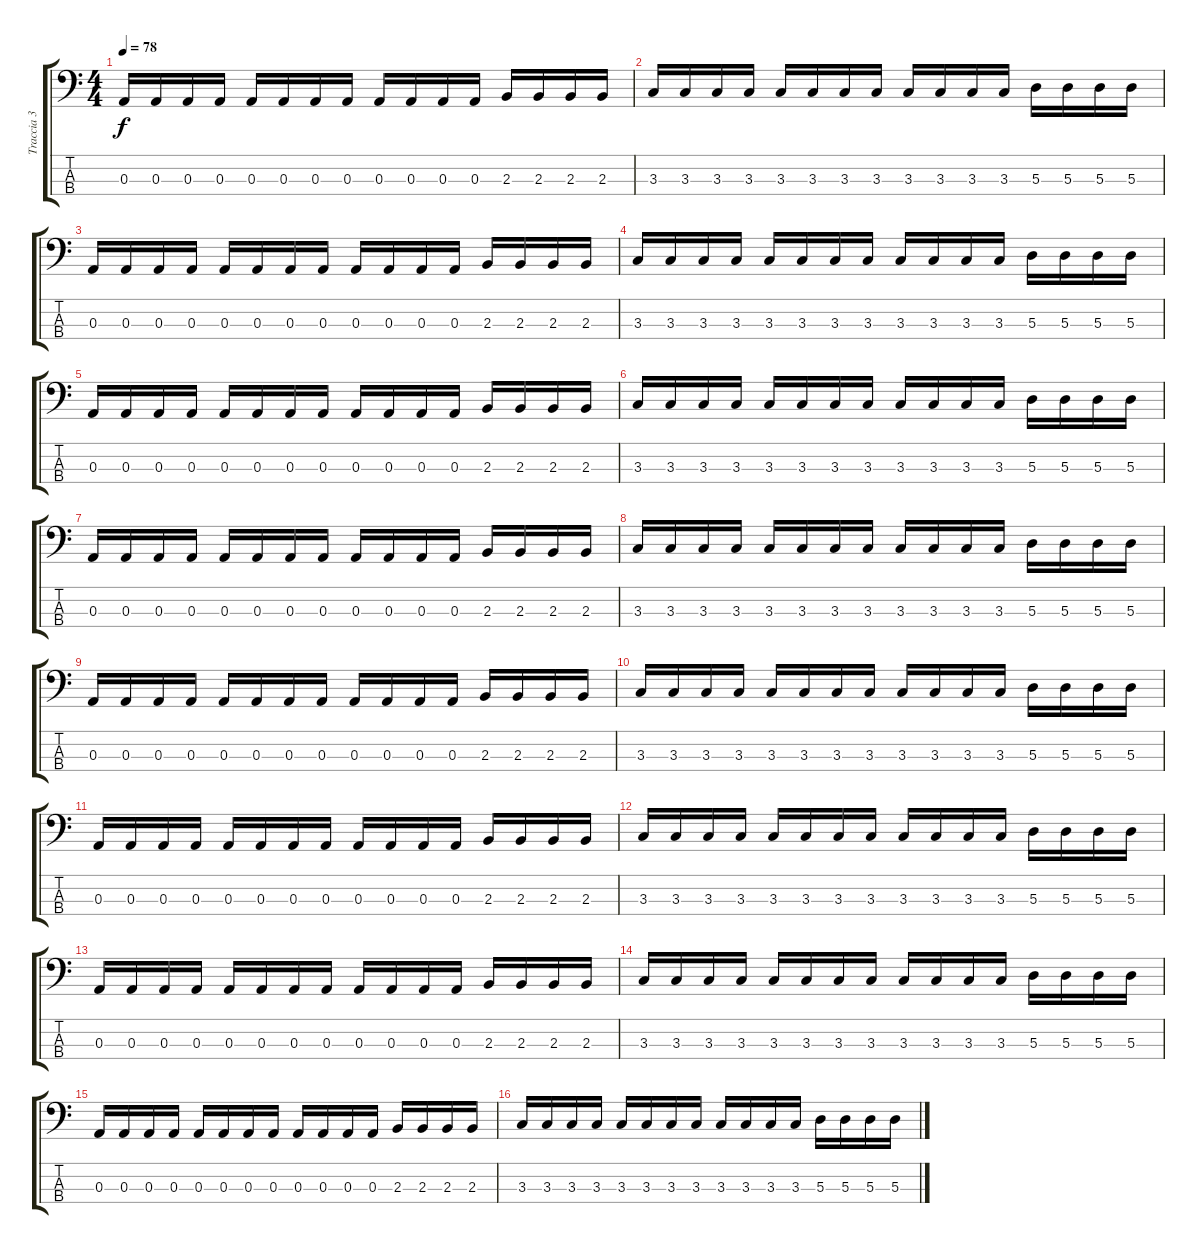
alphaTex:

\track ("Traccia 3" "Traccia 3") {instrument electricbassfinger}
\staff {score tabs}
\tuning (G2 D2 A1 E1) {hide}
\ts (4 4)
\tempo 78
\clef f4
\ks c
0.3.16{dy f} 0.3.16 0.3.16 0.3.16 0.3.16 0.3.16 0.3.16 0.3.16 0.3.16 0.3.16 0.3.16 0.3.16 2.3.16 2.3.16 2.3.16 2.3.16 |
3.3.16 3.3.16 3.3.16 3.3.16 3.3.16 3.3.16 3.3.16 3.3.16 3.3.16 3.3.16 3.3.16 3.3.16 5.3.16 5.3.16 5.3.16 5.3.16 |
0.3.16 0.3.16 0.3.16 0.3.16 0.3.16 0.3.16 0.3.16 0.3.16 0.3.16 0.3.16 0.3.16 0.3.16 2.3.16 2.3.16 2.3.16 2.3.16 |
3.3.16 3.3.16 3.3.16 3.3.16 3.3.16 3.3.16 3.3.16 3.3.16 3.3.16 3.3.16 3.3.16 3.3.16 5.3.16 5.3.16 5.3.16 5.3.16 |
0.3.16 0.3.16 0.3.16 0.3.16 0.3.16 0.3.16 0.3.16 0.3.16 0.3.16 0.3.16 0.3.16 0.3.16 2.3.16 2.3.16 2.3.16 2.3.16 |
3.3.16 3.3.16 3.3.16 3.3.16 3.3.16 3.3.16 3.3.16 3.3.16 3.3.16 3.3.16 3.3.16 3.3.16 5.3.16 5.3.16 5.3.16 5.3.16 |
0.3.16 0.3.16 0.3.16 0.3.16 0.3.16 0.3.16 0.3.16 0.3.16 0.3.16 0.3.16 0.3.16 0.3.16 2.3.16 2.3.16 2.3.16 2.3.16 |
3.3.16 3.3.16 3.3.16 3.3.16 3.3.16 3.3.16 3.3.16 3.3.16 3.3.16 3.3.16 3.3.16 3.3.16 5.3.16 5.3.16 5.3.16 5.3.16 |
0.3.16 0.3.16 0.3.16 0.3.16 0.3.16 0.3.16 0.3.16 0.3.16 0.3.16 0.3.16 0.3.16 0.3.16 2.3.16 2.3.16 2.3.16 2.3.16 |
3.3.16 3.3.16 3.3.16 3.3.16 3.3.16 3.3.16 3.3.16 3.3.16 3.3.16 3.3.16 3.3.16 3.3.16 5.3.16 5.3.16 5.3.16 5.3.16 |
0.3.16 0.3.16 0.3.16 0.3.16 0.3.16 0.3.16 0.3.16 0.3.16 0.3.16 0.3.16 0.3.16 0.3.16 2.3.16 2.3.16 2.3.16 2.3.16 |
3.3.16 3.3.16 3.3.16 3.3.16 3.3.16 3.3.16 3.3.16 3.3.16 3.3.16 3.3.16 3.3.16 3.3.16 5.3.16 5.3.16 5.3.16 5.3.16 |
0.3.16 0.3.16 0.3.16 0.3.16 0.3.16 0.3.16 0.3.16 0.3.16 0.3.16 0.3.16 0.3.16 0.3.16 2.3.16 2.3.16 2.3.16 2.3.16 |
3.3.16 3.3.16 3.3.16 3.3.16 3.3.16 3.3.16 3.3.16 3.3.16 3.3.16 3.3.16 3.3.16 3.3.16 5.3.16 5.3.16 5.3.16 5.3.16 |
0.3.16 0.3.16 0.3.16 0.3.16 0.3.16 0.3.16 0.3.16 0.3.16 0.3.16 0.3.16 0.3.16 0.3.16 2.3.16 2.3.16 2.3.16 2.3.16 |
3.3.16 3.3.16 3.3.16 3.3.16 3.3.16 3.3.16 3.3.16 3.3.16 3.3.16 3.3.16 3.3.16 3.3.16 5.3.16 5.3.16 5.3.16 5.3.16
